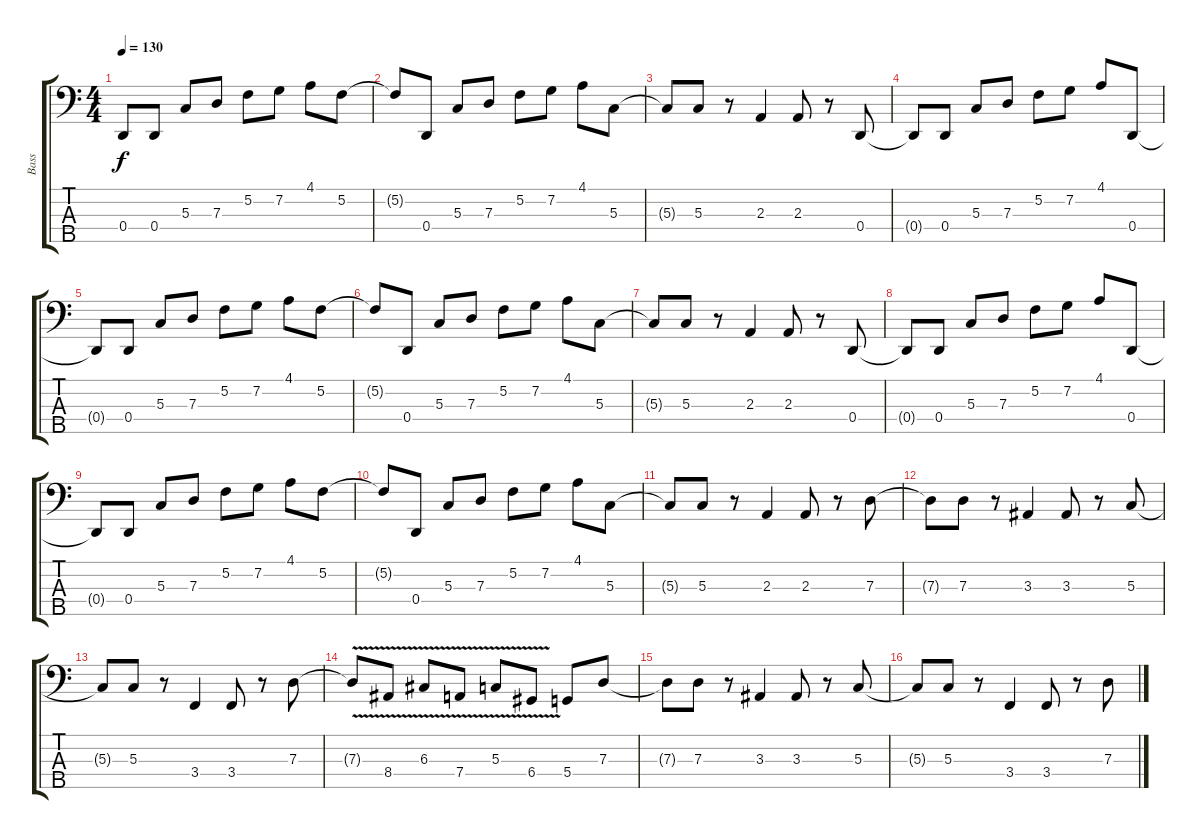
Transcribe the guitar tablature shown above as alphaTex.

\track ("Bass" "Bass") {instrument electricbassfinger}
\staff {score tabs}
\tuning (F2 C2 G1 D1 A0) {hide}
\ts (4 4)
\tempo 130
\clef f4
\ks c
0.4{t}.8{dy f} 0.4.8 5.3.8 7.3.8 5.2.8 7.2.8 4.1.8 5.2.8 |
5.2{t}.8 0.4.8 5.3.8 7.3.8 5.2.8 7.2.8 4.1.8 5.3.8 |
5.3{t}.8 5.3.8 r.8 2.3.4 2.3.8 r.8 0.4.8 |
0.4{t}.8 0.4.8 5.3.8 7.3.8 5.2.8 7.2.8 4.1.8 0.4.8 |
0.4{t}.8 0.4.8 5.3.8 7.3.8 5.2.8 7.2.8 4.1.8 5.2.8 |
5.2{t}.8 0.4.8 5.3.8 7.3.8 5.2.8 7.2.8 4.1.8 5.3.8 |
5.3{t}.8 5.3.8 r.8 2.3.4 2.3.8 r.8 0.4.8 |
0.4{t}.8 0.4.8 5.3.8 7.3.8 5.2.8 7.2.8 4.1.8 0.4.8 |
0.4{t}.8 0.4.8 5.3.8 7.3.8 5.2.8 7.2.8 4.1.8 5.2.8 |
5.2{t}.8 0.4.8 5.3.8 7.3.8 5.2.8 7.2.8 4.1.8 5.3.8 |
5.3{t}.8 5.3.8 r.8 2.3.4 2.3.8 r.8 7.3.8 |
7.3{t}.8 7.3.8 r.8 3.3.4 3.3.8 r.8 5.3.8 |
5.3{t}.8 5.3.8 r.8 3.4.4 3.4.8 r.8 7.3.8 |
7.3{v t}.8 8.4{v}.8 6.3{v}.8 7.4{v}.8 5.3{v}.8 6.4{v}.8 5.4.8 7.3.8 |
7.3{t}.8 7.3.8 r.8 3.3.4 3.3.8 r.8 5.3.8 |
5.3{t}.8 5.3.8 r.8 3.4.4 3.4.8 r.8 7.3.8
